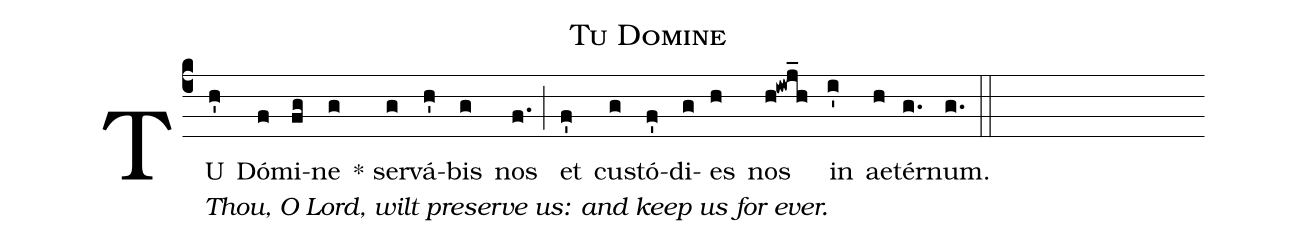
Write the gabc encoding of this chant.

name: Tu Domine;
%%
(c4) TU[Thou, O Lord, wilt preserve us: and keep us for ever.](h') Dó(f)mi(fg)ne(g) * ser(g)vá(h')bis(g) nos(f.) (;)
et(f') cu(g)stó(f')di(g)es(h) nos(h!iwj_h) in(i') ae(h)tér(g.)num.(g.) (::)
